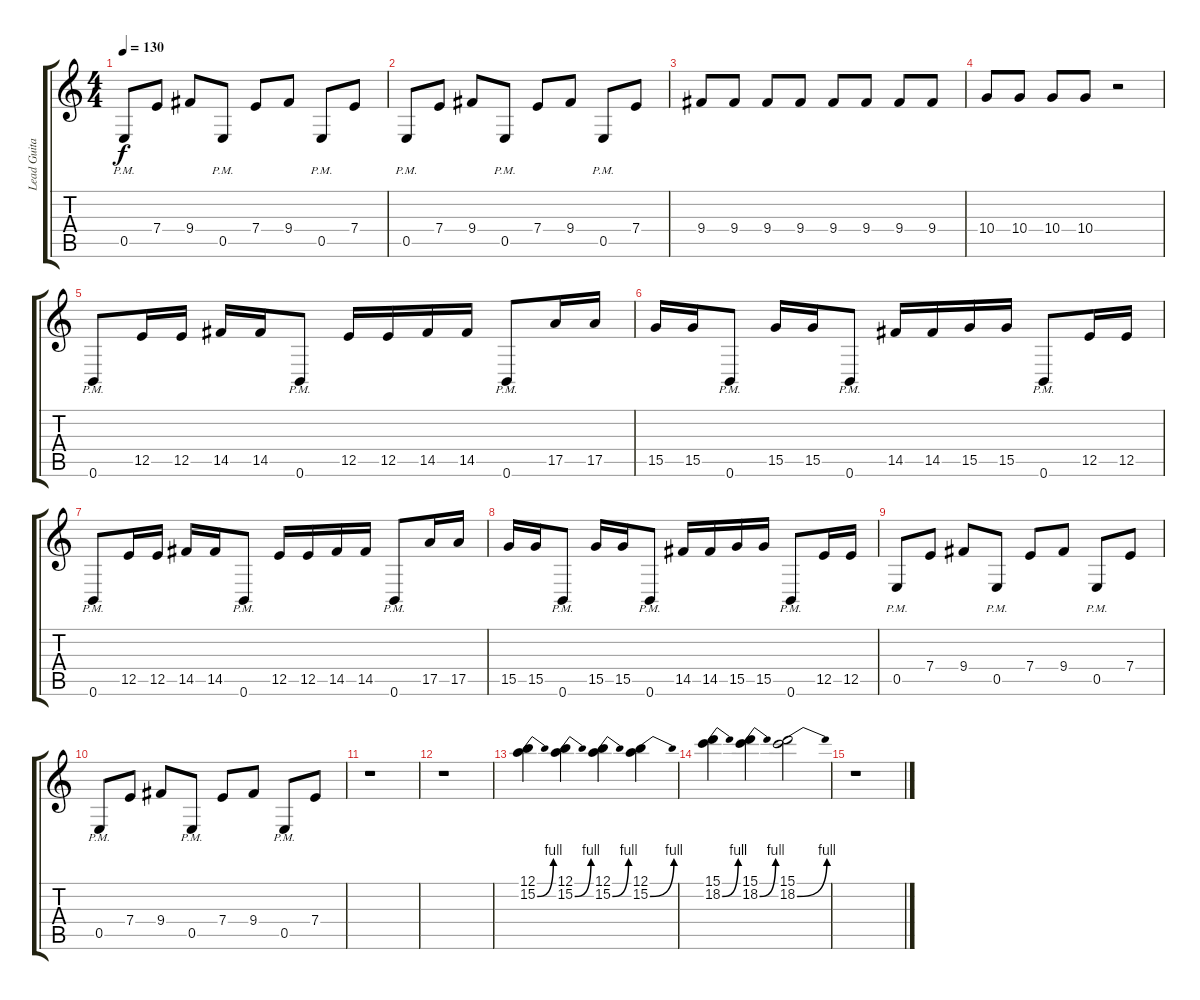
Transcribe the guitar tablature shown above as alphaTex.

\track ("Lead Guitar - Olavi Mikkonen" "Lead Guita") {instrument distortionguitar}
\staff {score tabs}
\tuning (B3 Gb3 D3 A2 E2 B1) {hide}
\ts (4 4)
\tempo 130
\clef g2
\ks c
0.5{pm}.8{dy f} 7.4.8 9.4.8 0.5{pm}.8 7.4.8 9.4.8 0.5{pm}.8 7.4.8 |
0.5{pm}.8 7.4.8 9.4.8 0.5{pm}.8 7.4.8 9.4.8 0.5{pm}.8 7.4.8 |
9.4.8 9.4.8 9.4.8 9.4.8 9.4.8 9.4.8 9.4.8 9.4.8 |
10.4.8 10.4.8 10.4.8 10.4.8 r.2 |
0.6{pm}.8 12.5.16 12.5.16 14.5.16 14.5.16 0.6{pm}.8 12.5.16 12.5.16 14.5.16 14.5.16 0.6{pm}.8 17.5.16 17.5.16 |
15.5.16 15.5.16 0.6{pm}.8 15.5.16 15.5.16 0.6{pm}.8 14.5.16 14.5.16 15.5.16 15.5.16 0.6{pm}.8 12.5.16 12.5.16 |
0.6{pm}.8 12.5.16 12.5.16 14.5.16 14.5.16 0.6{pm}.8 12.5.16 12.5.16 14.5.16 14.5.16 0.6{pm}.8 17.5.16 17.5.16 |
15.5.16 15.5.16 0.6{pm}.8 15.5.16 15.5.16 0.6{pm}.8 14.5.16 14.5.16 15.5.16 15.5.16 0.6{pm}.8 12.5.16 12.5.16 |
0.5{pm}.8 7.4.8 9.4.8 0.5{pm}.8 7.4.8 9.4.8 0.5{pm}.8 7.4.8 |
0.5{pm}.8 7.4.8 9.4.8 0.5{pm}.8 7.4.8 9.4.8 0.5{pm}.8 7.4.8 |
r.1 |
r.1 |
(12.1 15.2{be (bend 0 0 60 4)}).4 (12.1 15.2{be (bend 0 0 60 4)}).4 (12.1 15.2{be (bend 0 0 60 4)}).4 (12.1 15.2{be (bend 0 0 60 4)}).4 |
(15.1 18.2{be (bend 0 0 60 4)}).4 (15.1 18.2{be (bend 0 0 60 4)}).4 (15.1 18.2{be (bend 0 0 60 4)}).2 |
r.1
